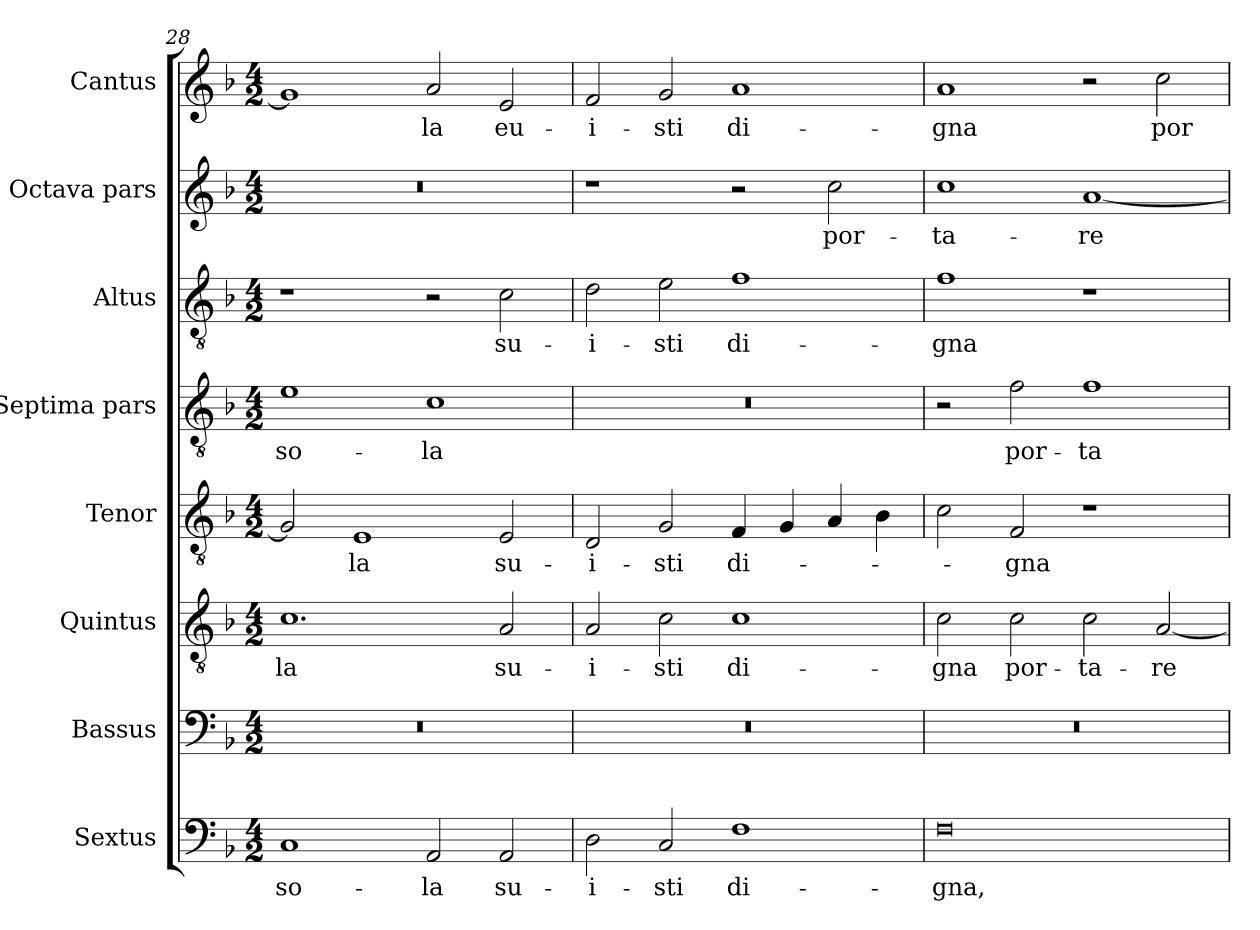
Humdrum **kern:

**kern	**text	**kern	**kern	**text	**kern	**text	**kern	**text	**kern	**text	**kern	**text	**kern	**text
*part8	*part8	*part7	*part6	*part6	*part5	*part5	*part4	*part4	*part3	*part3	*part2	*part2	*part1	*part1
*staff8	*staff8	*staff7	*staff6	*staff6	*staff5	*staff5	*staff4	*staff4	*staff3	*staff3	*staff2	*staff2	*staff1	*staff1
*I"Sextus	*	*I"Bassus	*I"Quintus	*	*I"Tenor	*	*I"Septima pars	*	*I"Altus	*	*I"Octava pars	*	*I"Cantus	*
*	*	*I'B.	*	*	*I'T.	*	*	*	*I'A.	*	*	*	*I'C.	*
*clefF4	*	*clefF4	*clefGv2	*	*clefGv2	*	*clefGv2	*	*clefGv2	*	*clefG2	*	*clefG2	*
*	*	*	*ITrd7c12	*	*ITrd7c12	*	*ITrd7c12	*	*ITrd7c12	*	*	*	*	*
*k[b-]	*	*k[b-]	*k[b-]	*	*k[b-]	*	*k[b-]	*	*k[b-]	*	*k[b-]	*	*k[b-]	*
*F:	*	*F:	*F:	*	*F:	*	*F:	*	*F:	*	*F:	*	*F:	*
*M4/2	*	*M4/2	*M4/2	*	*M4/2	*	*M4/2	*	*M4/2	*	*M4/2	*	*M4/2	*
=28	=28	=28	=28	=28	=28	=28	=28	=28	=28	=28	=28	=28	=28	=28
!	!LO:LY:b	!LO:N:vis=1	!	!LO:LY:b	!	!	!	!LO:LY:b	!	!	!LO:N:vis=1	!	!	!
1C	so-	0r	1.C	-la	2GG/]	.	1E	so-	1r	.	0r	.	1g]	.
!	!	!	!	!	!	!LO:LY:b	!	!	!	!	!	!	!	!
.	.	.	.	.	1EE	-la	.	.	.	.	.	.	.	.
!	!LO:LY:b	!	!	!	!	!	!	!LO:LY:b	!	!	!	!	!	!LO:LY:b
2AA/	-la	.	.	.	.	.	1C	-la	2r	.	.	.	2a/	-la
!	!LO:LY:b	!	!	!LO:LY:b	!	!LO:LY:b	!	!	!	!LO:LY:b	!	!	!	!LO:LY:b
2AA/	su-	.	2AA/	su-	2EE/	su-	.	.	2C\	su-	.	.	2e/	eu-
=29	=29	=29	=29	=29	=29	=29	=29	=29	=29	=29	=29	=29	=29	=29
!	!LO:LY:b	!LO:N:vis=1	!	!LO:LY:b	!	!LO:LY:b	!LO:N:vis=1	!	!	!LO:LY:b	!	!	!	!LO:LY:b
2D\	-i-	0r	2AA/	-i-	2DD/	-i-	0r	.	2D\	-i-	1r	.	2f/	-i-
!	!LO:LY:b	!	!	!LO:LY:b	!	!LO:LY:b	!	!	!	!LO:LY:b	!	!	!	!LO:LY:b
2C/	-sti	.	2C\	-sti	2GG/	-sti	.	.	2E\	-sti	.	.	2g/	-sti
!	!LO:LY:b	!	!	!LO:LY:b	!	!LO:LY:b	!	!	!	!LO:LY:b	!	!	!	!LO:LY:b
1F	di-	.	1C	di-	4FF/	di-	.	.	1F	di-	2r	.	1a	di-
.	.	.	.	.	4GG/	.	.	.	.	.	.	.	.	.
!	!	!	!	!	!	!	!	!	!	!	!	!LO:LY:b	!	!
.	.	.	.	.	4AA/	.	.	.	.	.	2cc\	por-	.	.
.	.	.	.	.	4BB-\	.	.	.	.	.	.	.	.	.
=30	=30	=30	=30	=30	=30	=30	=30	=30	=30	=30	=30	=30	=30	=30
!	!LO:LY:b	!LO:N:vis=1	!	!LO:LY:b	!	!	!	!	!	!LO:LY:b	!	!LO:LY:b	!	!LO:LY:b
0F	-gna,	0r	2C\	-gna	2C\	.	2r	.	1F	-gna	1cc	-ta-	1a	-gna
!	!	!	!	!LO:LY:b	!	!LO:LY:b	!	!LO:LY:b	!	!	!	!	!	!
.	.	.	2C\	por-	2FF/	-gna	2F\	por-	.	.	.	.	.	.
!	!	!	!	!LO:LY:b	!	!	!	!LO:LY:b	!	!	!	!LO:LY:b	!	!
.	.	.	2C\	-ta-	1r	.	1F	-ta-	1r	.	[<1a	-re	2r	.
!	!	!	!	!LO:LY:b	!	!	!	!	!	!	!	!	!	!LO:LY:b
.	.	.	[<2AA/	-re	.	.	.	.	.	.	.	.	2cc\	por-
=	=	=	=	=	=	=	=	=	=	=	=	=	=	=
*-	*-	*-	*-	*-	*-	*-	*-	*-	*-	*-	*-	*-	*-	*-
